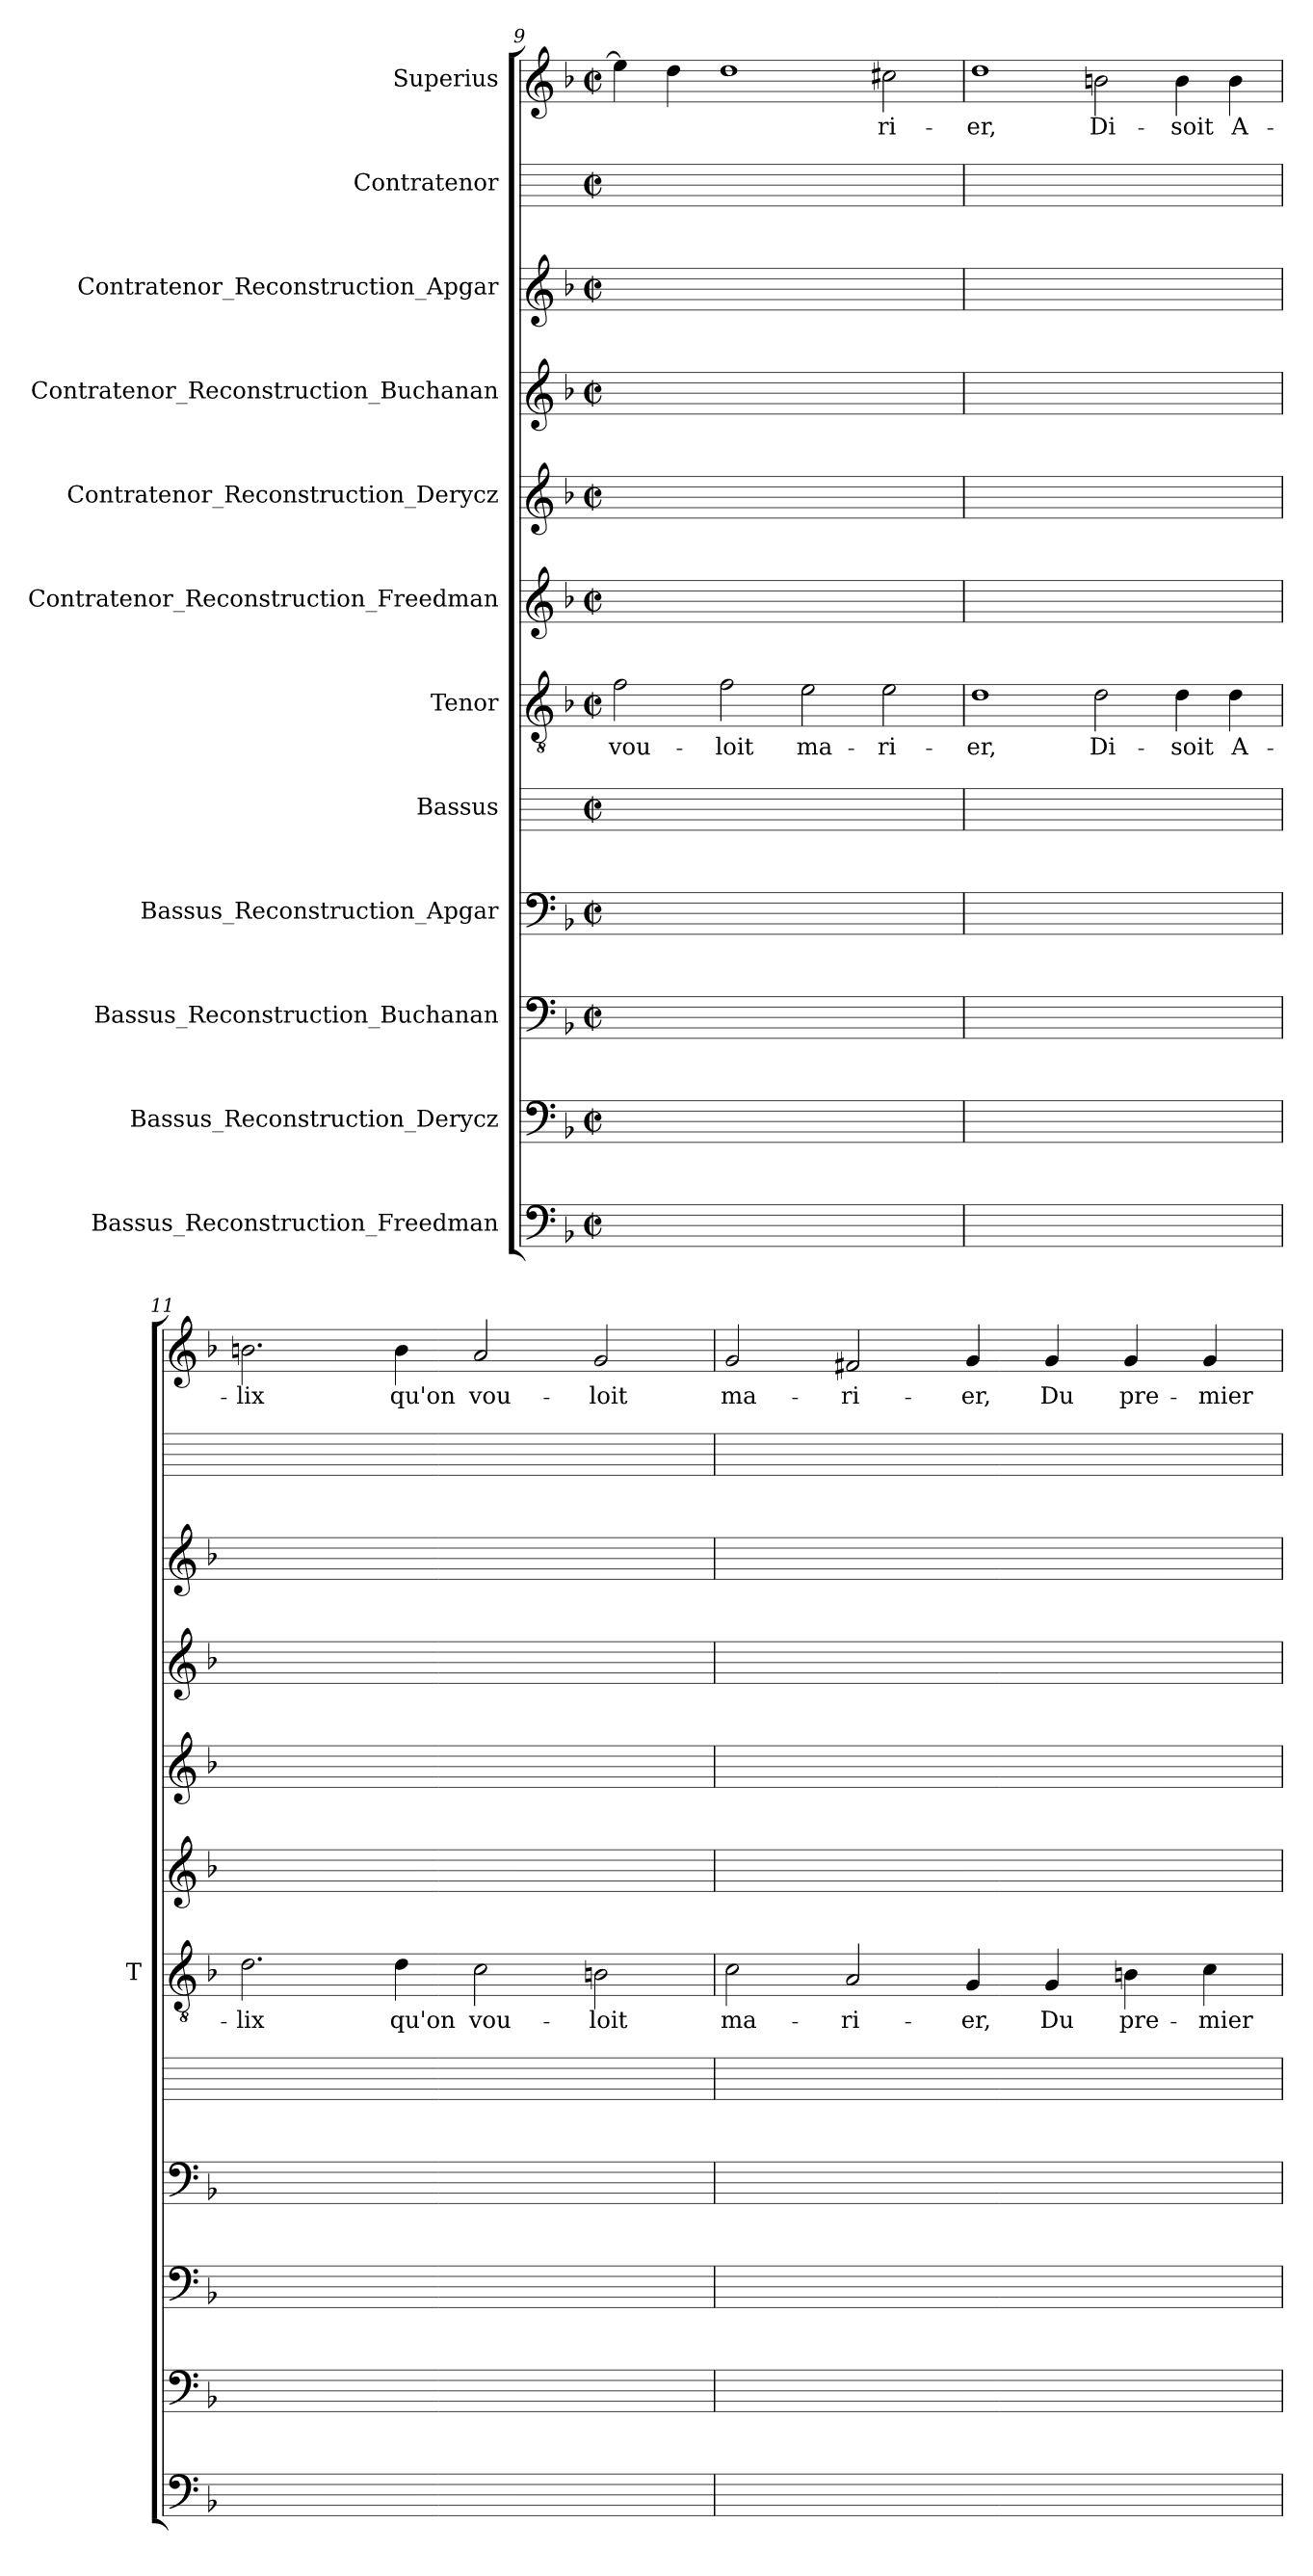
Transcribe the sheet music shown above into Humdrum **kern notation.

**kern	**kern	**kern	**kern	**kern	**kern	**text	**kern	**kern	**kern	**kern	**kern	**kern	**text
*part12	*part11	*part10	*part9	*part8	*part7	*part7	*part6	*part5	*part4	*part3	*part2	*part1	*part1
*staff12	*staff11	*staff10	*staff9	*staff8	*staff7	*staff7	*staff6	*staff5	*staff4	*staff3	*staff2	*staff1	*staff1
*I"Bassus_Reconstruction_Freedman	*I"Bassus_Reconstruction_Derycz	*I"Bassus_Reconstruction_Buchanan	*I"Bassus_Reconstruction_Apgar	*I"Bassus	*I"Tenor	*	*I"Contratenor_Reconstruction_Freedman	*I"Contratenor_Reconstruction_Derycz	*I"Contratenor_Reconstruction_Buchanan	*I"Contratenor_Reconstruction_Apgar	*I"Contratenor	*I"Superius	*
*	*	*	*	*	*I'T	*	*	*	*	*	*	*	*
*clefF4	*clefF4	*clefF4	*clefF4	*	*clefGv2	*	*clefG2	*clefG2	*clefG2	*clefG2	*	*clefG2	*
*k[b-]	*k[b-]	*k[b-]	*k[b-]	*	*k[b-]	*	*k[b-]	*k[b-]	*k[b-]	*k[b-]	*	*k[b-]	*
*F:	*F:	*F:	*F:	*	*F:	*	*F:	*F:	*F:	*F:	*	*F:	*
*M2/2	*M2/2	*M2/2	*M2/2	*M2/2	*M2/2	*	*M2/2	*M2/2	*M2/2	*M2/2	*M2/2	*M2/2	*
*met(c|)	*met(c|)	*met(c|)	*met(c|)	*met(c|)	*met(c|)	*	*met(c|)	*met(c|)	*met(c|)	*met(c|)	*met(c|)	*met(c|)	*
=9	=9	=9	=9	=9	=9	=9	=9	=9	=9	=9	=9	=9	=9
0ryy	0ryy	0ryy	0ryy	0ryy	2f	vou-	0ryy	0ryy	0ryy	0ryy	0ryy	4ee]	.
.	.	.	.	.	.	.	.	.	.	.	.	4dd	.
.	.	.	.	.	2f	-loit	.	.	.	.	.	1dd	.
.	.	.	.	.	2e	ma-	.	.	.	.	.	.	.
.	.	.	.	.	2e	ri-	.	.	.	.	.	2cc#X	ri-
=10	=10	=10	=10	=10	=10	=10	=10	=10	=10	=10	=10	=10	=10
0ryy	0ryy	0ryy	0ryy	0ryy	1d	-er,	0ryy	0ryy	0ryy	0ryy	0ryy	1dd	-er,
.	.	.	.	.	2d	Di-	.	.	.	.	.	2b	Di-
.	.	.	.	.	4d	-soit	.	.	.	.	.	4b	-soit
.	.	.	.	.	4d	A-	.	.	.	.	.	4b	A-
=11	=11	=11	=11	=11	=11	=11	=11	=11	=11	=11	=11	=11	=11
0ryy	0ryy	0ryy	0ryy	0ryy	2.d	-lix	0ryy	0ryy	0ryy	0ryy	0ryy	2.b	-lix
.	.	.	.	.	4d	-qu'on	.	.	.	.	.	4b	-qu'on
.	.	.	.	.	2c	vou-	.	.	.	.	.	2a	vou-
.	.	.	.	.	2B	-loit	.	.	.	.	.	2g	-loit
=12	=12	=12	=12	=12	=12	=12	=12	=12	=12	=12	=12	=12	=12
0ryy	0ryy	0ryy	0ryy	0ryy	2c	ma-	0ryy	0ryy	0ryy	0ryy	0ryy	2g	ma-
.	.	.	.	.	2A	ri-	.	.	.	.	.	2f#X	ri-
.	.	.	.	.	4G	-er,	.	.	.	.	.	4g	-er,
.	.	.	.	.	4G	-Du	.	.	.	.	.	4g	-Du
.	.	.	.	.	4B	pre-	.	.	.	.	.	4g	pre-
.	.	.	.	.	4c	-mier	.	.	.	.	.	4g	-mier
=	=	=	=	=	=	=	=	=	=	=	=	=	=
*-	*-	*-	*-	*-	*-	*-	*-	*-	*-	*-	*-	*-	*-
